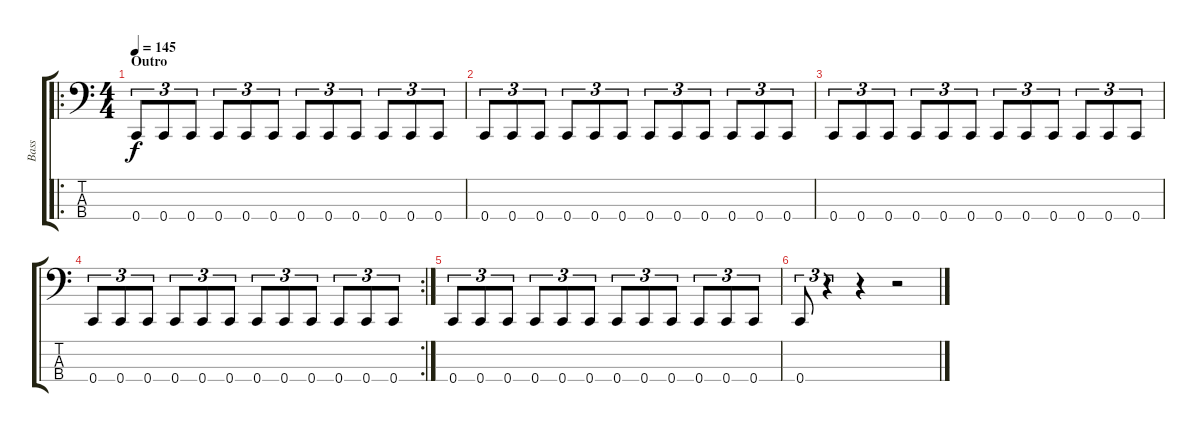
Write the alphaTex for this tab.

\track ("Bass" "Bass") {instrument electricbasspick}
\staff {score tabs}
\tuning (Eb2 Bb1 F1 C1) {hide}
\ro
\ts (4 4)
\section ("" "Outro")
\tempo 145
\clef f4
\ks c
0.4.8{tu (3 2) dy f} 0.4.8{tu (3 2)} 0.4.8{tu (3 2)} 0.4.8{tu (3 2)} 0.4.8{tu (3 2)} 0.4.8{tu (3 2)} 0.4.8{tu (3 2)} 0.4.8{tu (3 2)} 0.4.8{tu (3 2)} 0.4.8{tu (3 2)} 0.4.8{tu (3 2)} 0.4.8{tu (3 2)} |
0.4.8{tu (3 2)} 0.4.8{tu (3 2)} 0.4.8{tu (3 2)} 0.4.8{tu (3 2)} 0.4.8{tu (3 2)} 0.4.8{tu (3 2)} 0.4.8{tu (3 2)} 0.4.8{tu (3 2)} 0.4.8{tu (3 2)} 0.4.8{tu (3 2)} 0.4.8{tu (3 2)} 0.4.8{tu (3 2)} |
0.4.8{tu (3 2)} 0.4.8{tu (3 2)} 0.4.8{tu (3 2)} 0.4.8{tu (3 2)} 0.4.8{tu (3 2)} 0.4.8{tu (3 2)} 0.4.8{tu (3 2)} 0.4.8{tu (3 2)} 0.4.8{tu (3 2)} 0.4.8{tu (3 2)} 0.4.8{tu (3 2)} 0.4.8{tu (3 2)} |
\rc 2
0.4.8{tu (3 2)} 0.4.8{tu (3 2)} 0.4.8{tu (3 2)} 0.4.8{tu (3 2)} 0.4.8{tu (3 2)} 0.4.8{tu (3 2)} 0.4.8{tu (3 2)} 0.4.8{tu (3 2)} 0.4.8{tu (3 2)} 0.4.8{tu (3 2)} 0.4.8{tu (3 2)} 0.4.8{tu (3 2)} |
0.4.8{tu (3 2)} 0.4.8{tu (3 2)} 0.4.8{tu (3 2)} 0.4.8{tu (3 2)} 0.4.8{tu (3 2)} 0.4.8{tu (3 2)} 0.4.8{tu (3 2)} 0.4.8{tu (3 2)} 0.4.8{tu (3 2)} 0.4.8{tu (3 2)} 0.4.8{tu (3 2)} 0.4.8{tu (3 2)} |
0.4.8{tu (3 2)} r.4{tu (3 2)} r.4 r.2
